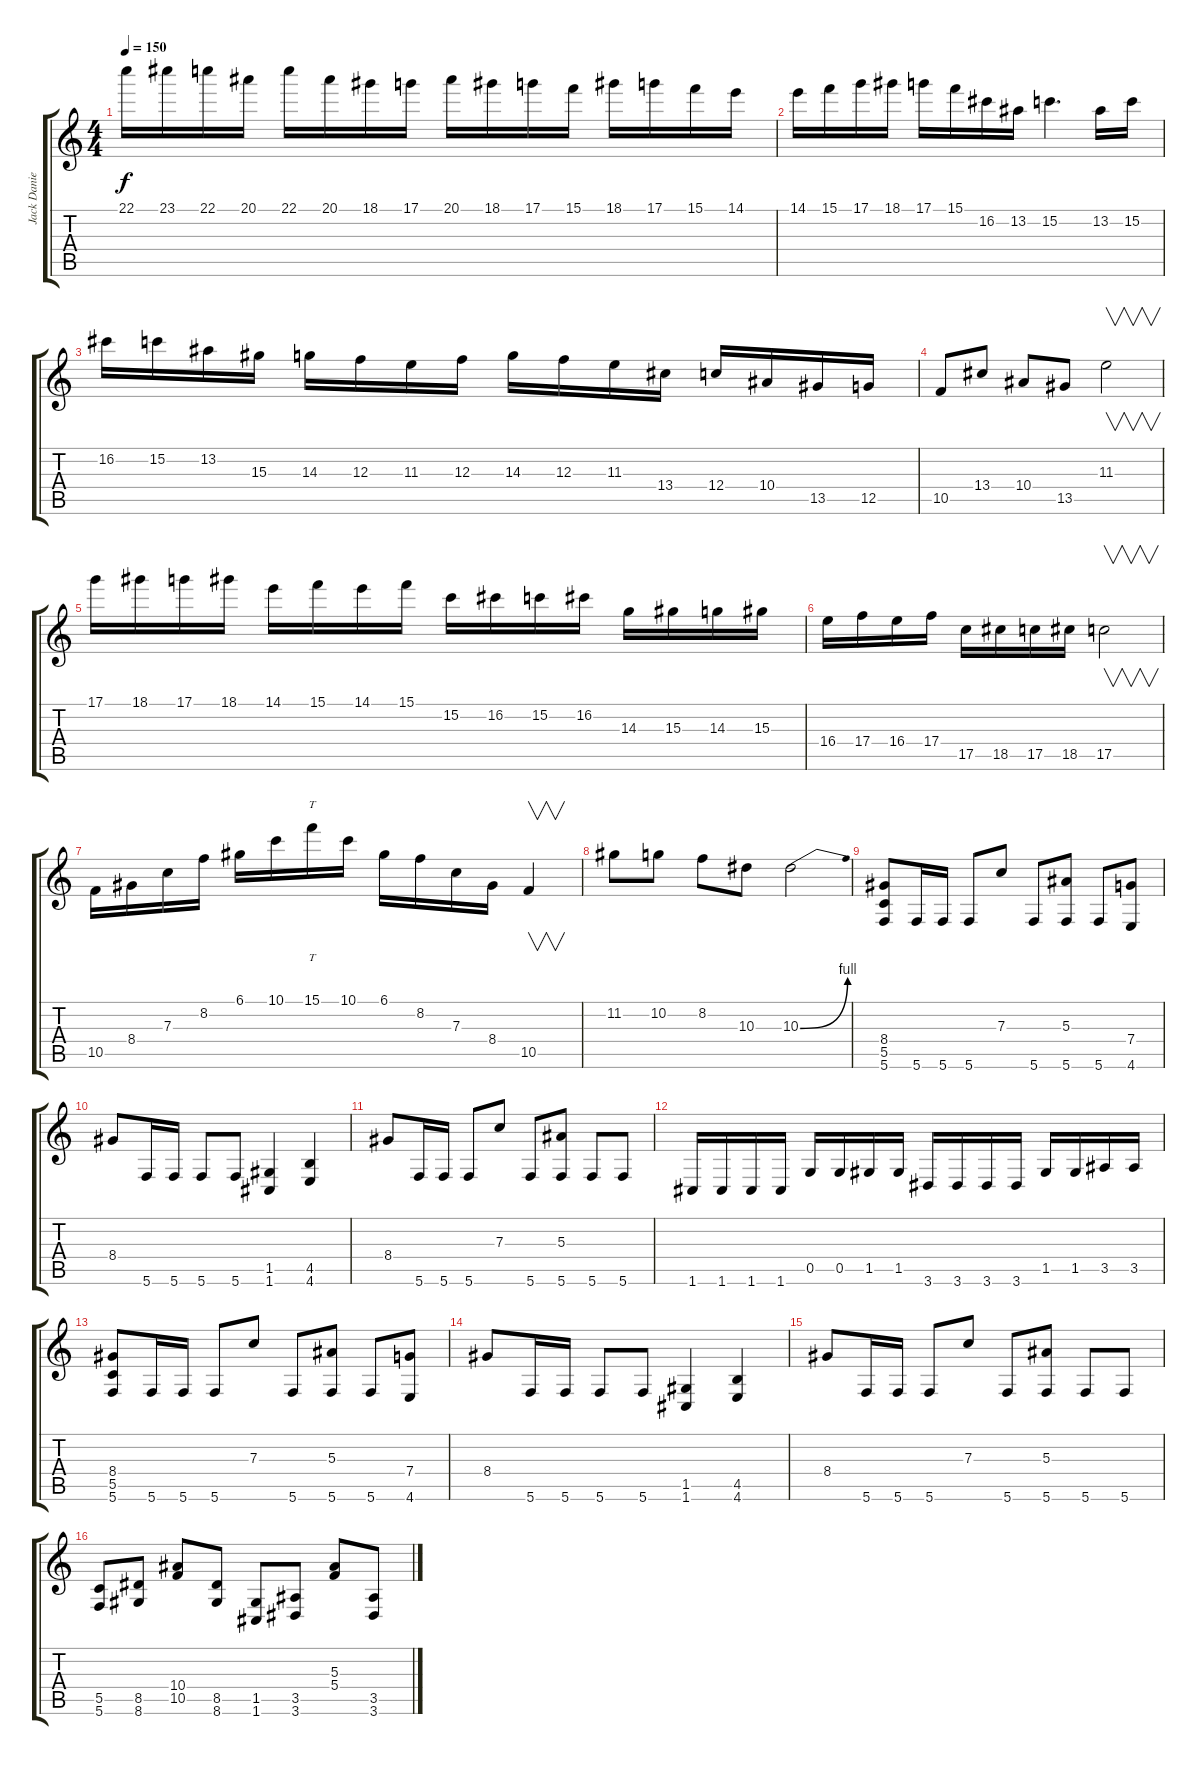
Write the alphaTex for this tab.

\track ("Jack Daniels (lead guitar)" "Jack Danie") {instrument distortionguitar}
\staff {score tabs}
\tuning (D4 A3 F3 C3 G2 C2) {hide}
\ts (4 4)
\tempo 150
\clef g2
\ks c
22.1.16{dy f} 23.1.16 22.1.16 20.1.16 22.1.16 20.1.16 18.1.16 17.1.16 20.1.16 18.1.16 17.1.16 15.1.16 18.1.16 17.1.16 15.1.16 14.1.16 |
14.1.16 15.1.16 17.1.16 18.1.16 17.1.16 15.1.16 16.2.16 13.2.16 15.2.4{d} 13.2.16 15.2.16 |
16.2.16 15.2.16 13.2.16 15.3.16 14.3.16 12.3.16 11.3.16 12.3.16 14.3.16 12.3.16 11.3.16 13.4.16 12.4.16 10.4.16 13.5.16 12.5.16 |
10.5.8 13.4.8 10.4.8 13.5.8 11.3.2{v} |
17.1.16 18.1.16 17.1.16 18.1.16 14.1.16 15.1.16 14.1.16 15.1.16 15.2.16 16.2.16 15.2.16 16.2.16 14.3.16 15.3.16 14.3.16 15.3.16 |
16.4.16 17.4.16 16.4.16 17.4.16 17.5.16 18.5.16 17.5.16 18.5.16 17.5.2{v} |
10.5.16 8.4.16 7.3.16 8.2.16 6.1.16 10.1.16 15.1.16{tt} 10.1.16 6.1.16 8.2.16 7.3.16 8.4.16 10.5.4{v} |
11.2.8 10.2.8 8.2.8 10.3.8 10.3{be (bend 0 0 60 4)}.2 |
(8.4 5.5 5.6).8 5.6.16 5.6.16 5.6.8 7.3.8 5.6.8 (5.3 5.6).8 5.6.8 (7.4 4.6).8 |
8.4.8 5.6.16 5.6.16 5.6.8 5.6.8 (1.5 1.6).4 (4.5 4.6).4 |
8.4.8 5.6.16 5.6.16 5.6.8 7.3.8 5.6.8 (5.3 5.6).8 5.6.8 5.6.8 |
1.6.16 1.6.16 1.6.16 1.6.16 0.5.16 0.5.16 1.5.16 1.5.16 3.6.16 3.6.16 3.6.16 3.6.16 1.5.16 1.5.16 3.5.16 3.5.16 |
(8.4 5.5 5.6).8 5.6.16 5.6.16 5.6.8 7.3.8 5.6.8 (5.3 5.6).8 5.6.8 (7.4 4.6).8 |
8.4.8 5.6.16 5.6.16 5.6.8 5.6.8 (1.5 1.6).4 (4.5 4.6).4 |
8.4.8 5.6.16 5.6.16 5.6.8 7.3.8 5.6.8 (5.3 5.6).8 5.6.8 5.6.8 |
(5.5 5.6).8 (8.5 8.6).8 (10.4 10.5).8 (8.5 8.6).8 (1.5 1.6).8 (3.5 3.6).8 (5.3 5.4).8 (3.5 3.6).8
